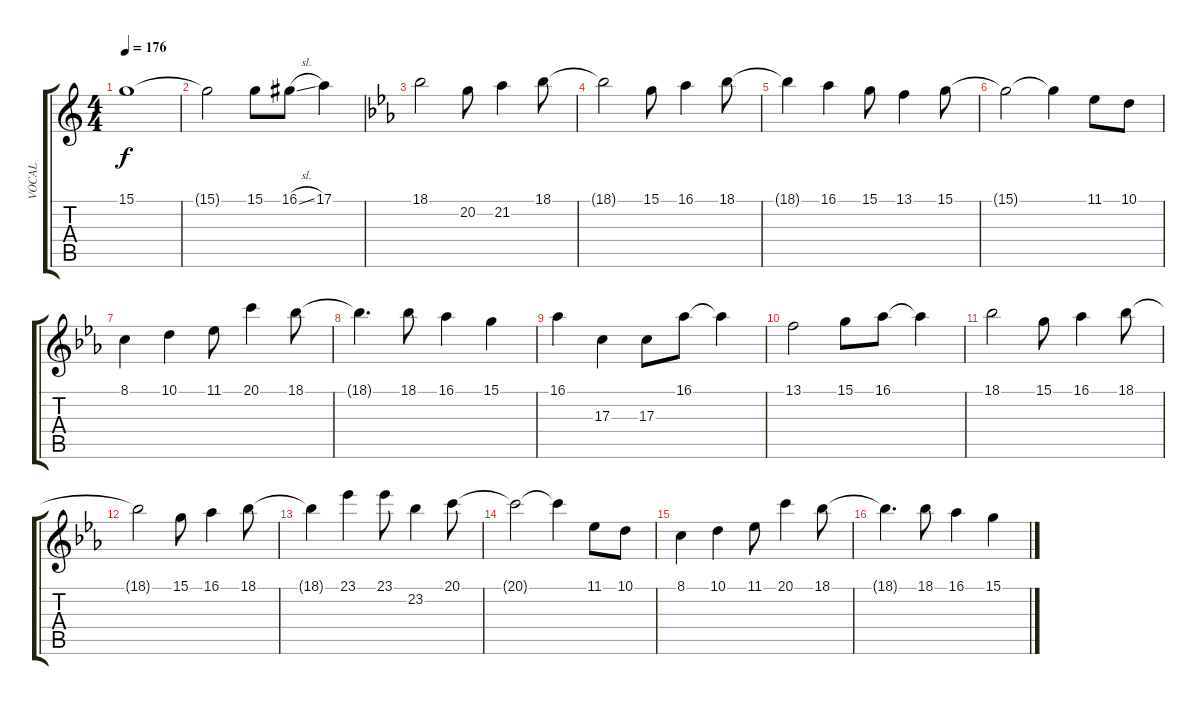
\track ("VOCAL" "VOCAL") {instrument synthbrass1}
\staff {score tabs}
\tuning (E4 B3 G3 D3 A2 E2) {hide}
\ts (4 4)
\tempo 176
\clef g2
\ks c
15.1.1{dy f} |
15.1{t}.2 15.1.8 16.1{sl}.8 17.1.4 |
\ks eb
18.1.2 20.2.8 21.2.4 18.1.8 |
18.1{t}.2 15.1.8 16.1.4 18.1.8 |
18.1{t}.4 16.1.4 15.1.8 13.1.4 15.1.8 |
15.1{t}.2 15.1{t}.4 11.1.8 10.1.8 |
8.1.4 10.1.4 11.1.8 20.1.4 18.1.8 |
18.1{t}.4{d} 18.1.8 16.1.4 15.1.4 |
16.1.4 17.3.4 17.3.8 16.1.8 16.1{t}.4 |
13.1.2 15.1.8 16.1.8 16.1{t}.4 |
18.1.2 15.1.8 16.1.4 18.1.8 |
18.1{t}.2 15.1.8 16.1.4 18.1.8 |
18.1{t}.4 23.1.4 23.1.8 23.2.4 20.1.8 |
20.1{t}.2 20.1{t}.4 11.1.8 10.1.8 |
8.1.4 10.1.4 11.1.8 20.1.4 18.1.8 |
18.1{t}.4{d} 18.1.8 16.1.4 15.1.4
